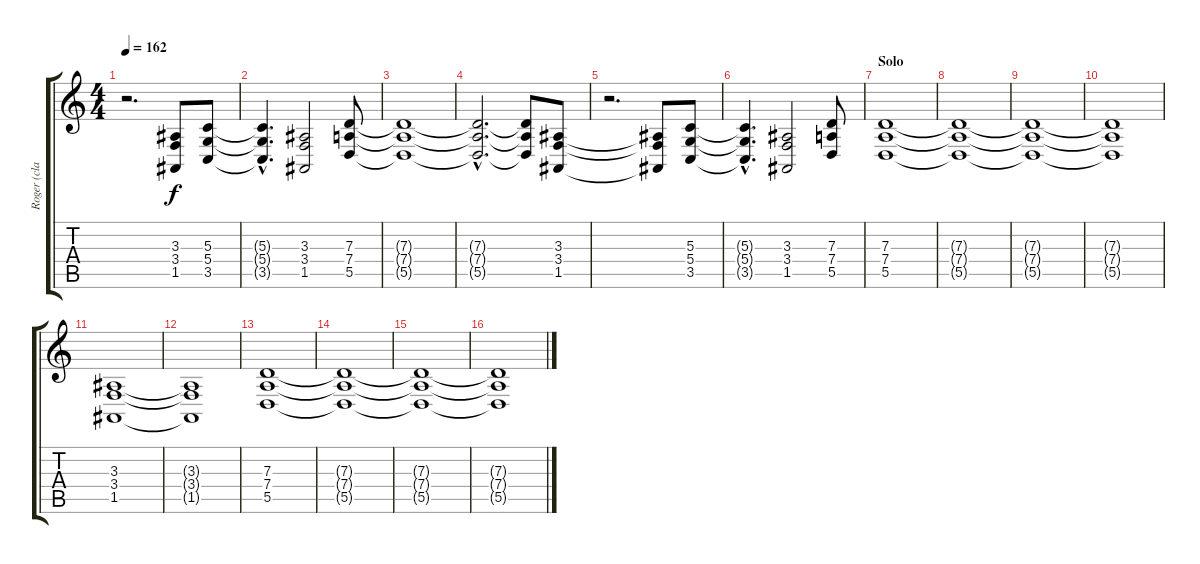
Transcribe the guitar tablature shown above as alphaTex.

\track ("Roger (clavier)" "Roger (cla") {instrument stringensemble1}
\staff {score tabs}
\tuning (E4 B3 G3 D3 A2 E2) {hide}
\ts (4 4)
\tempo 162
\clef g2
\ks c
r.2{d dy f} (3.3{t} 3.4{t} 1.5{t}).8 (5.3 5.4 3.5).8 |
(5.3{hac t} 5.4{hac t} 3.5{hac t}).4{d} (3.3 3.4 1.5).2 (7.3 7.4 5.5).8 |
(7.3{t} 7.4{t} 5.5{t}).1 |
(7.3{hac t} 7.4{hac t} 5.5{hac t}).2{d} (7.3{t} 7.4{t} 5.5{t}).8 (3.3 3.4 1.5).8 |
r.2{d} (3.3{t} 3.4{t} 1.5{t}).8 (5.3 5.4 3.5).8 |
(5.3{hac t} 5.4{hac t} 3.5{hac t}).4{d} (3.3 3.4 1.5).2 (7.3 7.4 5.5).8 |
\section ("" "Solo")
(7.3 7.4 5.5).1 |
(7.3{t} 7.4{t} 5.5{t}).1 |
(7.3{t} 7.4{t} 5.5{t}).1 |
(7.3{t} 7.4{t} 5.5{t}).1 |
(3.3 3.4 1.5).1 |
(3.3{t} 3.4{t} 1.5{t}).1 |
(7.3 7.4 5.5).1 |
(7.3{t} 7.4{t} 5.5{t}).1 |
(7.3{t} 7.4{t} 5.5{t}).1 |
(7.3{t} 7.4{t} 5.5{t}).1
